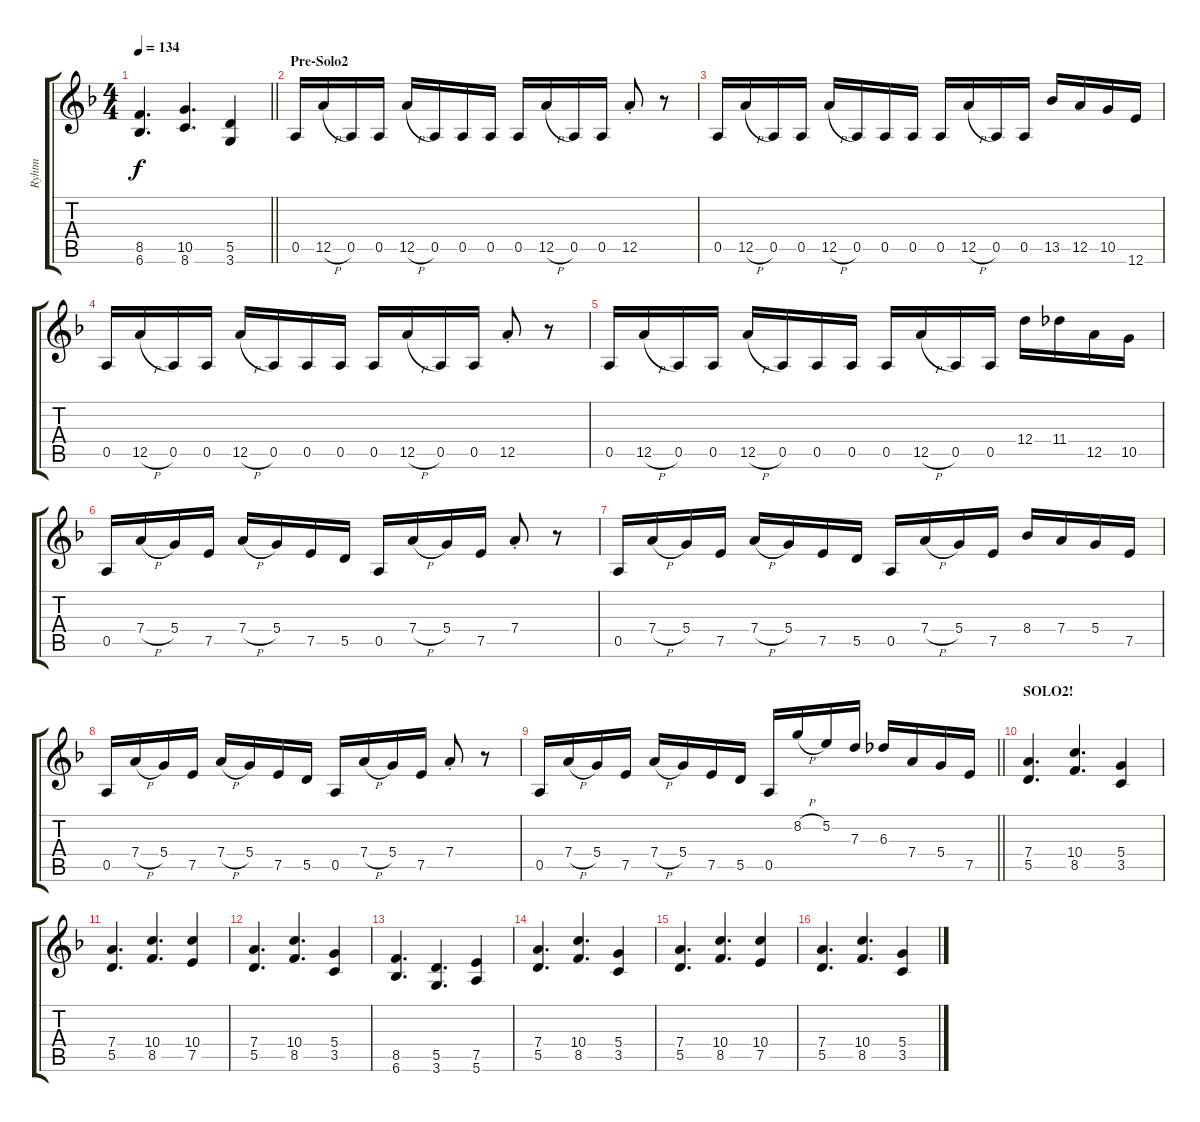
\track ("Ryhtm" "Ryhtm") {instrument overdrivenguitar}
\staff {score tabs}
\tuning (E4 B3 G3 D3 A2 E2) {hide}
\ts (4 4)
\tempo 134
\clef g2
\barLineRight lightlight
\ks f
(8.5 6.6).4{d dy f} (10.5 8.6).4{d} (5.5 3.6).4 |
\section ("" "Pre-Solo2")
0.5.16 12.5{h}.16 0.5.16 0.5.16 12.5{h}.16 0.5.16 0.5.16 0.5.16 0.5.16 12.5{h}.16 0.5.16 0.5.16 12.5{st}.8 r.8 |
0.5.16 12.5{h}.16 0.5.16 0.5.16 12.5{h}.16 0.5.16 0.5.16 0.5.16 0.5.16 12.5{h}.16 0.5.16 0.5.16 13.5.16 12.5.16 10.5.16 12.6.16 |
0.5.16 12.5{h}.16 0.5.16 0.5.16 12.5{h}.16 0.5.16 0.5.16 0.5.16 0.5.16 12.5{h}.16 0.5.16 0.5.16 12.5{st}.8 r.8 |
0.5.16 12.5{h}.16 0.5.16 0.5.16 12.5{h}.16 0.5.16 0.5.16 0.5.16 0.5.16 12.5{h}.16 0.5.16 0.5.16 12.4.16 11.4.16 12.5.16 10.5.16 |
0.5.16 7.4{h}.16 5.4.16 7.5.16 7.4{h}.16 5.4.16 7.5.16 5.5.16 0.5.16 7.4{h}.16 5.4.16 7.5.16 7.4{st}.8 r.8 |
0.5.16 7.4{h}.16 5.4.16 7.5.16 7.4{h}.16 5.4.16 7.5.16 5.5.16 0.5.16 7.4{h}.16 5.4.16 7.5.16 8.4.16 7.4.16 5.4.16 7.5.16 |
0.5.16 7.4{h}.16 5.4.16 7.5.16 7.4{h}.16 5.4.16 7.5.16 5.5.16 0.5.16 7.4{h}.16 5.4.16 7.5.16 7.4{st}.8 r.8 |
\barLineRight lightlight
0.5.16 7.4{h}.16 5.4.16 7.5.16 7.4{h}.16 5.4.16 7.5.16 5.5.16 0.5.16 8.2{h}.16 5.2.16 7.3.16 6.3.16 7.4.16 5.4.16 7.5.16 |
\section ("" "SOLO2!")
(7.4 5.5).4{d} (10.4 8.5).4{d} (5.4 3.5).4 |
(7.4 5.5).4{d} (10.4 8.5).4{d} (10.4 7.5).4 |
(7.4 5.5).4{d} (10.4 8.5).4{d} (5.4 3.5).4 |
(8.5 6.6).4{d} (5.5 3.6).4{d} (7.5 5.6).4 |
(7.4 5.5).4{d} (10.4 8.5).4{d} (5.4 3.5).4 |
(7.4 5.5).4{d} (10.4 8.5).4{d} (10.4 7.5).4 |
(7.4 5.5).4{d} (10.4 8.5).4{d} (5.4 3.5).4
